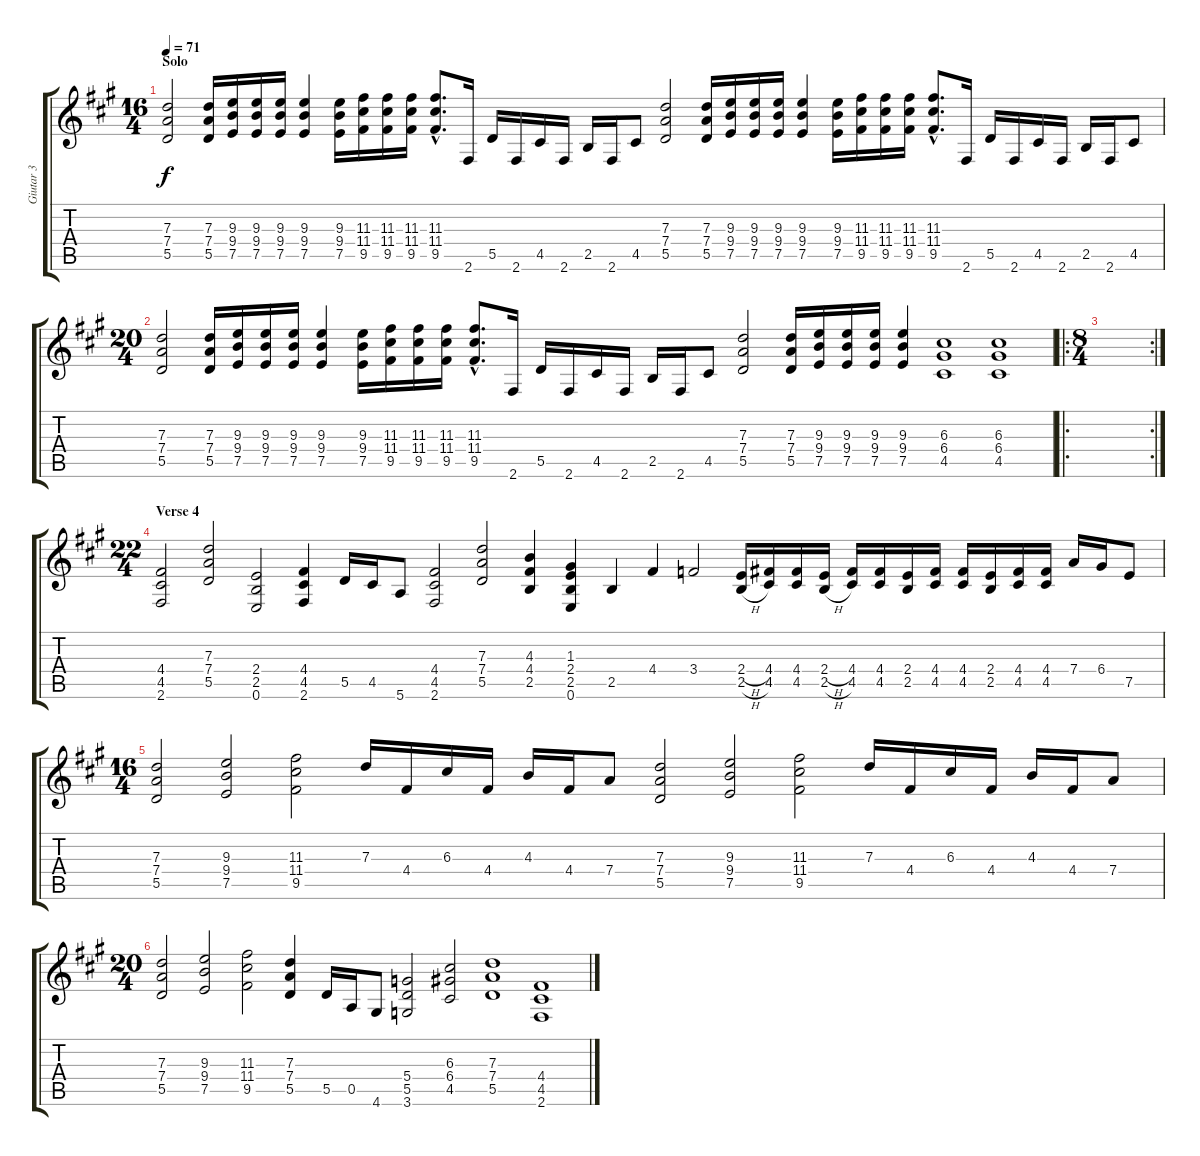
\track ("Giutar 3" "Giutar 3") {instrument acousticguitarsteel}
\staff {score tabs}
\tuning (E4 B3 G3 D3 A2 E2) {hide}
\ts (16 4)
\section ("" "Solo")
\tempo 71
\clef g2
\ks a
(7.3 7.4 5.5).2{dy f} (7.3 7.4 5.5).16 (9.3 9.4 7.5).16 (9.3 9.4 7.5).16 (9.3 9.4 7.5).16 (9.3 9.4 7.5).4 (9.3 9.4 7.5).16 (11.3 11.4 9.5).16 (11.3 11.4 9.5).16 (11.3 11.4 9.5).16 (11.3{hac} 11.4{hac} 9.5{hac}).8{d} 2.6.16 5.5.16 2.6.16 4.5.16 2.6.16 2.5.16 2.6.16 4.5.8 (7.3 7.4 5.5).2 (7.3 7.4 5.5).16 (9.3 9.4 7.5).16 (9.3 9.4 7.5).16 (9.3 9.4 7.5).16 (9.3 9.4 7.5).4 (9.3 9.4 7.5).16 (11.3 11.4 9.5).16 (11.3 11.4 9.5).16 (11.3 11.4 9.5).16 (11.3{hac} 11.4{hac} 9.5{hac}).8{d} 2.6.16 5.5.16 2.6.16 4.5.16 2.6.16 2.5.16 2.6.16 4.5.8 |
\ts (20 4)
(7.3 7.4 5.5).2 (7.3 7.4 5.5).16 (9.3 9.4 7.5).16 (9.3 9.4 7.5).16 (9.3 9.4 7.5).16 (9.3 9.4 7.5).4 (9.3 9.4 7.5).16 (11.3 11.4 9.5).16 (11.3 11.4 9.5).16 (11.3 11.4 9.5).16 (11.3{hac} 11.4{hac} 9.5{hac}).8{d} 2.6.16 5.5.16 2.6.16 4.5.16 2.6.16 2.5.16 2.6.16 4.5.8 (7.3 7.4 5.5).2 (7.3 7.4 5.5).16 (9.3 9.4 7.5).16 (9.3 9.4 7.5).16 (9.3 9.4 7.5).16 (9.3 9.4 7.5).4 (6.3 6.4 4.5).1 (6.3 6.4 4.5).1 |
\ro
\rc 2
\ts (8 4)
|
\ts (22 4)
\section ("" "Verse 4")
(4.4 4.5 2.6).2 (7.3 7.4 5.5).2 (2.4 2.5 0.6).2 (4.4 4.5 2.6).4 5.5.16 4.5.16 5.6.8 (4.4 4.5 2.6).2 (7.3 7.4 5.5).2 (4.3 4.4 2.5).4 (1.3 2.4 2.5 0.6).4 2.5.4 4.4.4 3.4.2 (2.4{h} 2.5{h}).16 (4.4 4.5).16 (4.4 4.5).16 (2.4{h} 2.5{h}).16 (4.4 4.5).16 (4.4 4.5).16 (2.4 2.5).16 (4.4 4.5).16 (4.4 4.5).16 (2.4 2.5).16 (4.4 4.5).16 (4.4 4.5).16 7.4.16 6.4.16 7.5.8 |
\ts (16 4)
(7.3 7.4 5.5).2 (9.3 9.4 7.5).2 (11.3 11.4 9.5).2 7.3.16 4.4.16 6.3.16 4.4.16 4.3.16 4.4.16 7.4.8 (7.3 7.4 5.5).2 (9.3 9.4 7.5).2 (11.3 11.4 9.5).2 7.3.16 4.4.16 6.3.16 4.4.16 4.3.16 4.4.16 7.4.8 |
\ts (20 4)
(7.3 7.4 5.5).2 (9.3 9.4 7.5).2 (11.3 11.4 9.5).2 (7.3 7.4 5.5).4 5.5.16 0.5.16 4.6.8 (5.4 5.5 3.6).2 (6.3 6.4 4.5).2 (7.3 7.4 5.5).1 (4.4 4.5 2.6).1
